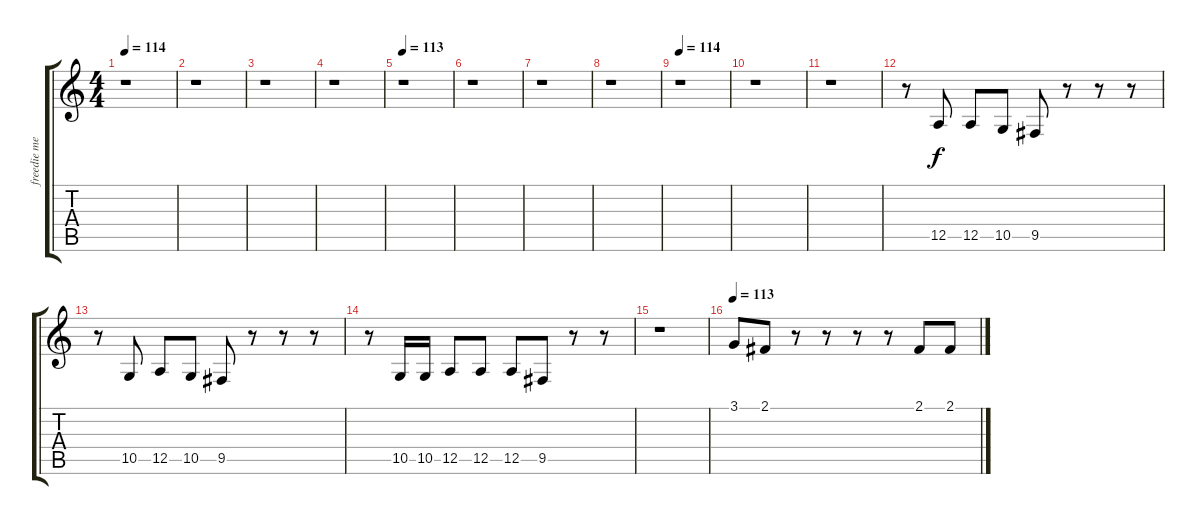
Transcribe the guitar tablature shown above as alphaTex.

\track ("freedie mercury" "freedie me") {instrument lead1square}
\staff {score tabs}
\tuning (E4 B3 G3 D3 A2 E2) {hide}
\ts (4 4)
\tempo 114
\clef g2
\ks c
r.1{dy f instrument lead1square} |
r.1 |
r.1 |
r.1 |
\tempo 113
r.1 |
r.1 |
r.1 |
r.1 |
\tempo 114
r.1 |
r.1 |
r.1 |
r.8{volume 8} 12.5.8 12.5.8 10.5.8 9.5.8 r.8 r.8 r.8 |
r.8 10.5.8 12.5.8 10.5.8 9.5.8 r.8 r.8 r.8 |
r.8 10.5.16 10.5.16 12.5.8 12.5.8 12.5.8 9.5.8 r.8 r.8 |
r.1 |
\tempo 113
3.1.8{volume 11} 2.1.8 r.8 r.8 r.8 r.8 2.1.8 2.1.8
